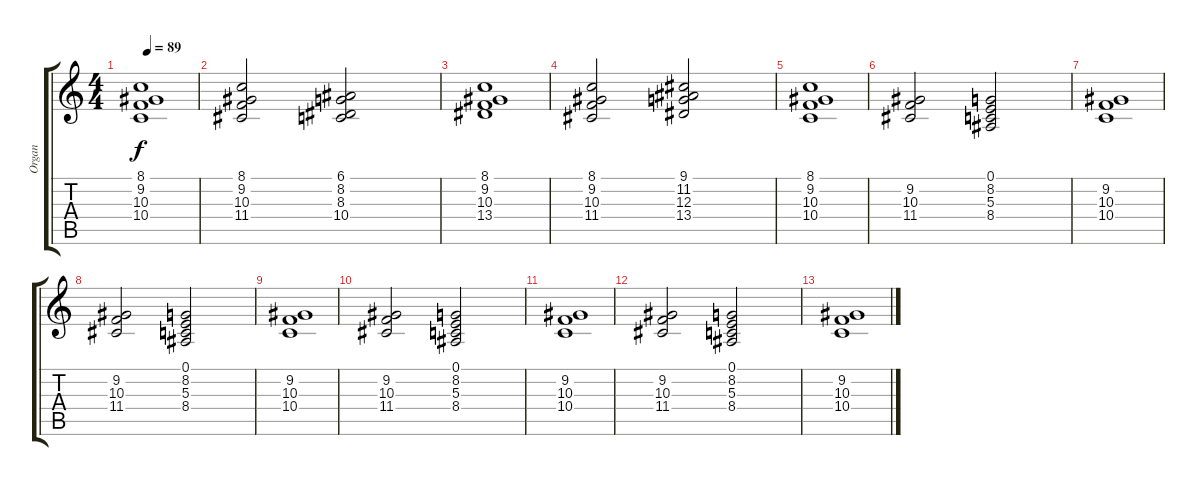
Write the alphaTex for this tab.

\track ("Organ" "Organ") {instrument pad2warm}
\staff {score tabs}
\tuning (E4 B3 G3 D3 A2 E2) {hide}
\ts (4 4)
\tempo 89
\clef g2
\ks c
(8.1 9.2 10.3 10.4).1{dy f} |
(8.1 9.2 10.3 11.4).2 (6.1 8.2 8.3 10.4).2 |
(8.1 9.2 10.3 13.4).1 |
(8.1 9.2 10.3 11.4).2 (9.1 11.2 12.3 13.4).2 |
(8.1 9.2 10.3 10.4).1 |
(9.2 10.3 11.4).2 (0.1 8.2 5.3 8.4).2 |
(9.2 10.3 10.4).1 |
(9.2 10.3 11.4).2 (0.1 8.2 5.3 8.4).2 |
(9.2 10.3 10.4).1 |
(9.2 10.3 11.4).2 (0.1 8.2 5.3 8.4).2 |
(9.2 10.3 10.4).1 |
(9.2 10.3 11.4).2 (0.1 8.2 5.3 8.4).2 |
(9.2 10.3 10.4).1
